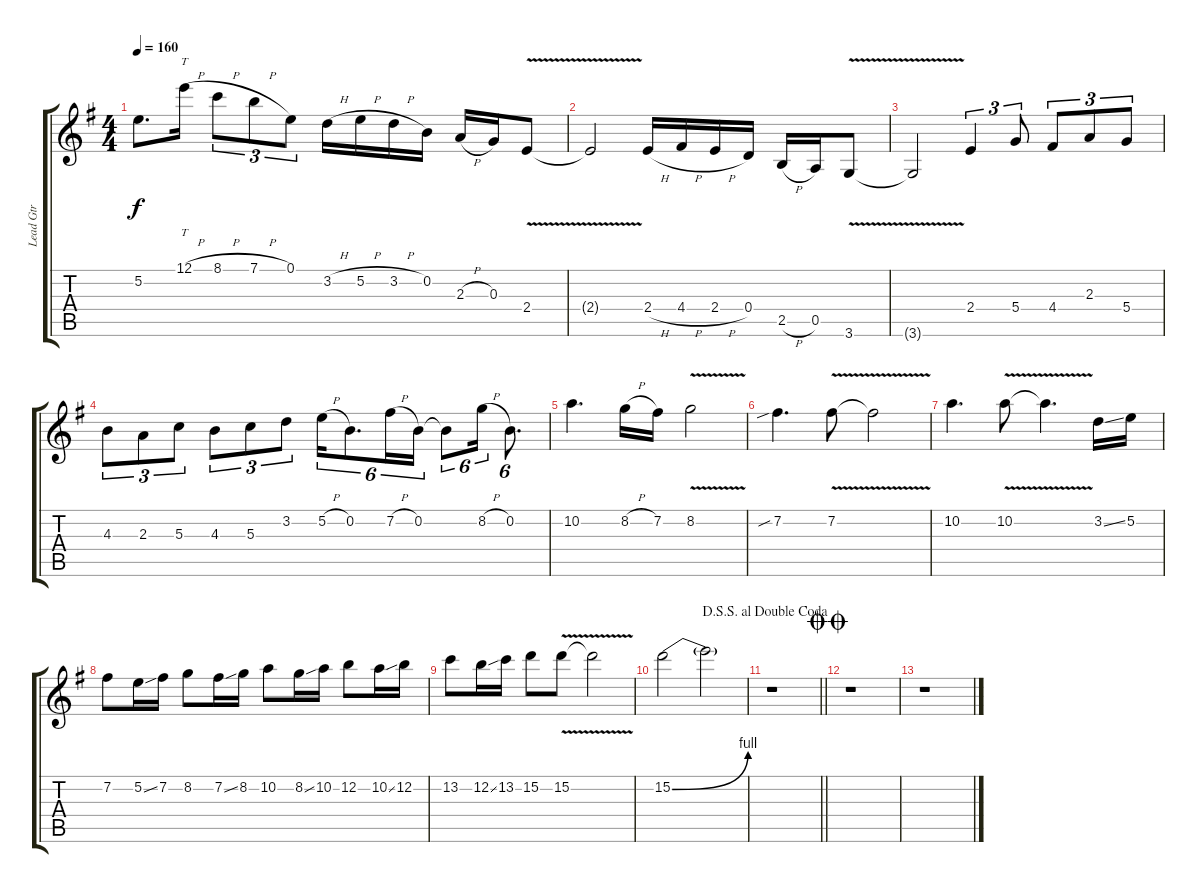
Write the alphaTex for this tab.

\track ("Lead Gtr" "Lead Gtr") {instrument distortionguitar}
\staff {score tabs}
\tuning (E4 B3 G3 D3 A2 E2) {hide}
\ts (4 4)
\tempo 160
\clef g2
\ks g
5.2.8{d dy f} 12.1{h}.16{tt} 8.1{h}.8{tu (3 2)} 7.1{h}.8{tu (3 2)} 0.1.8{tu (3 2)} 3.2{h}.16 5.2{h}.16 3.2{h}.16 0.2.16 2.3{h}.16 0.3.16 2.4{v}.8 |
2.4{v t}.2 2.4{h}.16 4.4{h}.16 2.4{h}.16 0.4.16 2.5{h}.16 0.5.16 3.6{v}.8 |
3.6{v t}.2 2.4.4{tu (3 2)} 5.4.8{tu (3 2)} 4.4.8{tu (3 2)} 2.3.8{tu (3 2)} 5.4.8{tu (3 2)} |
4.3.8{tu (3 2)} 2.3.8{tu (3 2)} 5.3.8{tu (3 2)} 4.3.8{tu (3 2)} 5.3.8{tu (3 2)} 3.2.8{tu (3 2)} 5.2{h}.16{tu (6 4)} 0.2.8{d tu (6 4)} 7.2{h}.16{tu (6 4)} 0.2.16{tu (6 4)} 0.2{t}.8{tu (6 4)} 8.2{h}.16{tu (6 4)} 0.2.8{d tu (6 4)} |
10.2.4{d} 8.2{h}.16 7.2.16 8.2{v}.2 |
7.2{sib}.4{d} 7.2{v}.8 7.2{v t}.2 |
10.2.4{d} 10.2{v}.8 10.2{v t}.4{d} 3.2{ss}.16 5.2.16 |
7.2.8 5.2{ss}.16 7.2.16 8.2.8 7.2{ss}.16 8.2.16 10.2.8 8.2{ss}.16 10.2.16 12.2.8 10.2{ss}.16 12.2.16 |
13.2.8 12.2{ss}.16 13.2.16 15.2.8 15.2{v}.8 15.2{v t}.2 |
15.2{be (bend 0 0 60 4)}.2 15.2{t}.2 |
\jump dalsegnosegnoaldoublecoda
\barLineRight lightlight
r.1 |
\jump doublecoda
r.1 |
r.1
